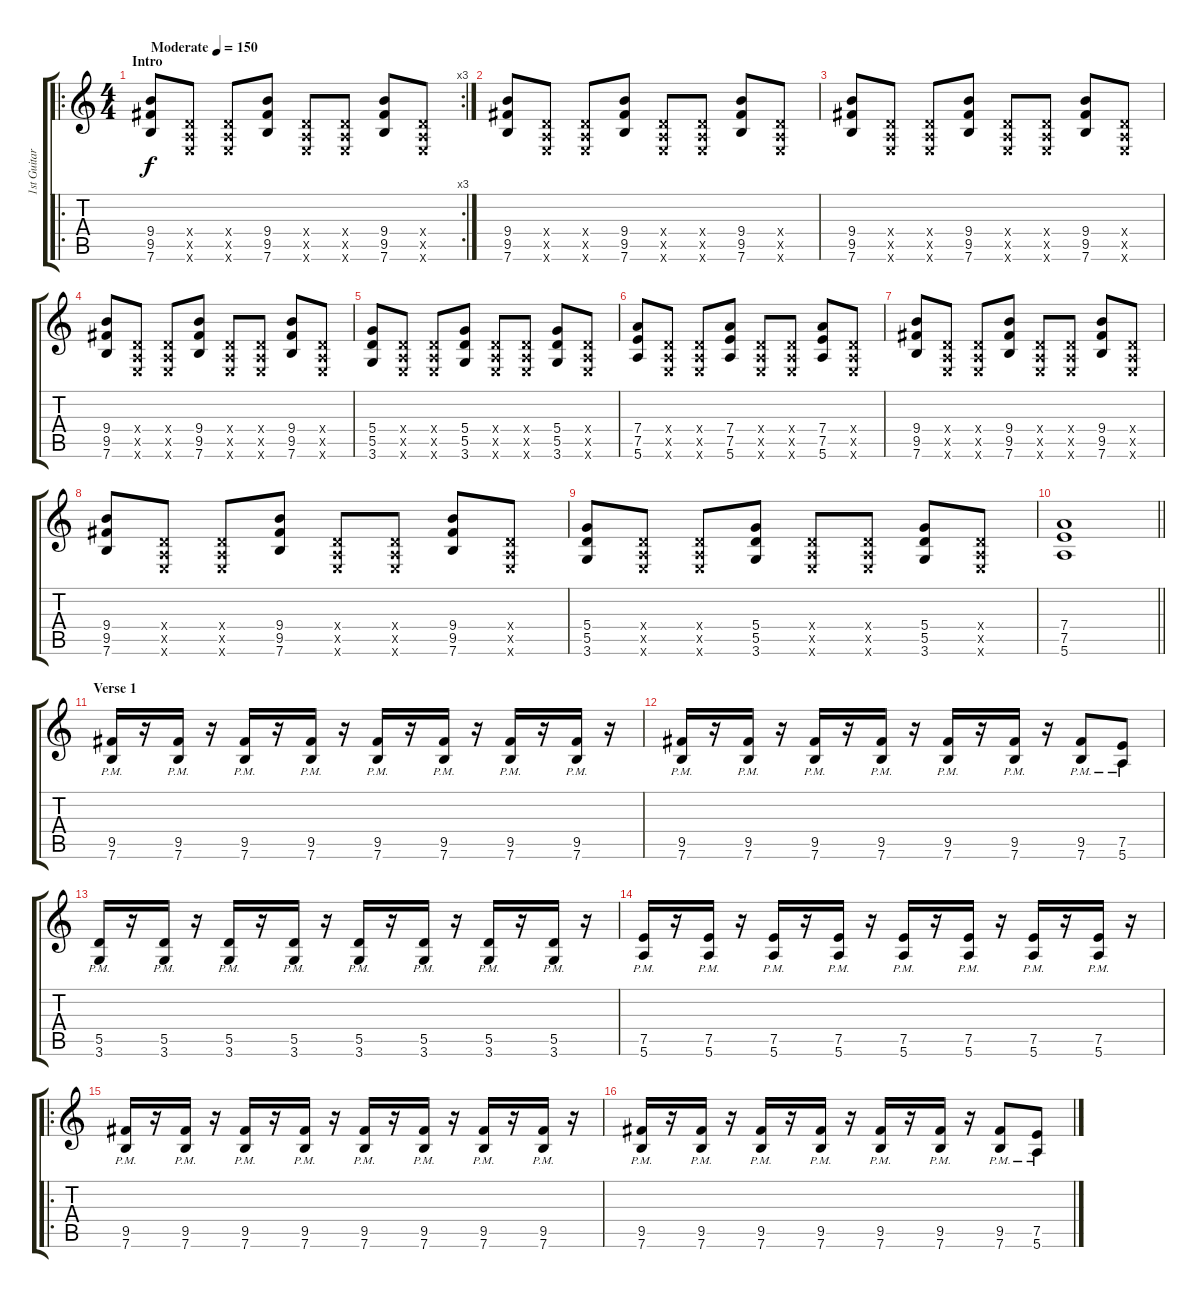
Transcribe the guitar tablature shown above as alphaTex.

\track ("1st Guitar" "1st Guitar") {instrument distortionguitar}
\staff {score tabs}
\tuning (E4 B3 G3 D3 A2 E2) {hide}
\ro
\rc 3
\ts (4 4)
\section ("" "Intro")
\tempo (150 "Moderate")
\clef g2
\ks c
(9.4 9.5 7.6).8{dy f instrument distortionguitar} (0.4{x} 0.5{x} 0.6{x}).8 (0.4{x} 0.5{x} 0.6{x}).8 (9.4 9.5 7.6).8 (0.4{x} 0.5{x} 0.6{x}).8 (0.4{x} 0.5{x} 0.6{x}).8 (9.4 9.5 7.6).8 (0.4{x} 0.5{x} 0.6{x}).8 |
(9.4 9.5 7.6).8 (0.4{x} 0.5{x} 0.6{x}).8 (0.4{x} 0.5{x} 0.6{x}).8 (9.4 9.5 7.6).8 (0.4{x} 0.5{x} 0.6{x}).8 (0.4{x} 0.5{x} 0.6{x}).8 (9.4 9.5 7.6).8 (0.4{x} 0.5{x} 0.6{x}).8 |
(9.4 9.5 7.6).8 (0.4{x} 0.5{x} 0.6{x}).8 (0.4{x} 0.5{x} 0.6{x}).8 (9.4 9.5 7.6).8 (0.4{x} 0.5{x} 0.6{x}).8 (0.4{x} 0.5{x} 0.6{x}).8 (9.4 9.5 7.6).8 (0.4{x} 0.5{x} 0.6{x}).8 |
(9.4 9.5 7.6).8 (0.4{x} 0.5{x} 0.6{x}).8 (0.4{x} 0.5{x} 0.6{x}).8 (9.4 9.5 7.6).8 (0.4{x} 0.5{x} 0.6{x}).8 (0.4{x} 0.5{x} 0.6{x}).8 (9.4 9.5 7.6).8 (0.4{x} 0.5{x} 0.6{x}).8 |
(5.4 5.5 3.6).8 (0.4{x} 0.5{x} 0.6{x}).8 (0.4{x} 0.5{x} 0.6{x}).8 (5.4 5.5 3.6).8 (0.4{x} 0.5{x} 0.6{x}).8 (0.4{x} 0.5{x} 0.6{x}).8 (5.4 5.5 3.6).8 (0.4{x} 0.5{x} 0.6{x}).8 |
(7.4 7.5 5.6).8 (0.4{x} 0.5{x} 0.6{x}).8 (0.4{x} 0.5{x} 0.6{x}).8 (7.4 7.5 5.6).8 (0.4{x} 0.5{x} 0.6{x}).8 (0.4{x} 0.5{x} 0.6{x}).8 (7.4 7.5 5.6).8 (0.4{x} 0.5{x} 0.6{x}).8 |
(9.4 9.5 7.6).8 (0.4{x} 0.5{x} 0.6{x}).8 (0.4{x} 0.5{x} 0.6{x}).8 (9.4 9.5 7.6).8 (0.4{x} 0.5{x} 0.6{x}).8 (0.4{x} 0.5{x} 0.6{x}).8 (9.4 9.5 7.6).8 (0.4{x} 0.5{x} 0.6{x}).8 |
(9.4 9.5 7.6).8 (0.4{x} 0.5{x} 0.6{x}).8 (0.4{x} 0.5{x} 0.6{x}).8 (9.4 9.5 7.6).8 (0.4{x} 0.5{x} 0.6{x}).8 (0.4{x} 0.5{x} 0.6{x}).8 (9.4 9.5 7.6).8 (0.4{x} 0.5{x} 0.6{x}).8 |
(5.4 5.5 3.6).8 (0.4{x} 0.5{x} 0.6{x}).8 (0.4{x} 0.5{x} 0.6{x}).8 (5.4 5.5 3.6).8 (0.4{x} 0.5{x} 0.6{x}).8 (0.4{x} 0.5{x} 0.6{x}).8 (5.4 5.5 3.6).8 (0.4{x} 0.5{x} 0.6{x}).8 |
\barLineRight lightlight
(7.4 7.5 5.6).1 |
\section ("" "Verse 1")
(9.5{pm} 7.6{pm}).16 r.16 (9.5{pm} 7.6{pm}).16 r.16 (9.5{pm} 7.6{pm}).16 r.16 (9.5{pm} 7.6{pm}).16 r.16 (9.5{pm} 7.6{pm}).16 r.16 (9.5{pm} 7.6{pm}).16 r.16 (9.5{pm} 7.6{pm}).16 r.16 (9.5{pm} 7.6{pm}).16 r.16 |
(9.5{pm} 7.6{pm}).16 r.16 (9.5{pm} 7.6{pm}).16 r.16 (9.5{pm} 7.6{pm}).16 r.16 (9.5{pm} 7.6{pm}).16 r.16 (9.5{pm} 7.6{pm}).16 r.16 (9.5{pm} 7.6{pm}).16 r.16 (9.5{pm} 7.6{pm}).8 (7.5{pm} 5.6{pm}).8 |
(5.5{pm} 3.6{pm}).16 r.16 (5.5{pm} 3.6{pm}).16 r.16 (5.5{pm} 3.6{pm}).16 r.16 (5.5{pm} 3.6{pm}).16 r.16 (5.5{pm} 3.6{pm}).16 r.16 (5.5{pm} 3.6{pm}).16 r.16 (5.5{pm} 3.6{pm}).16 r.16 (5.5{pm} 3.6{pm}).16 r.16 |
(7.5{pm} 5.6{pm}).16 r.16 (7.5{pm} 5.6{pm}).16 r.16 (7.5{pm} 5.6{pm}).16 r.16 (7.5{pm} 5.6{pm}).16 r.16 (7.5{pm} 5.6{pm}).16 r.16 (7.5{pm} 5.6{pm}).16 r.16 (7.5{pm} 5.6{pm}).16 r.16 (7.5{pm} 5.6{pm}).16 r.16 |
\ro
(9.5{pm} 7.6{pm}).16 r.16 (9.5{pm} 7.6{pm}).16 r.16 (9.5{pm} 7.6{pm}).16 r.16 (9.5{pm} 7.6{pm}).16 r.16 (9.5{pm} 7.6{pm}).16 r.16 (9.5{pm} 7.6{pm}).16 r.16 (9.5{pm} 7.6{pm}).16 r.16 (9.5{pm} 7.6{pm}).16 r.16 |
(9.5{pm} 7.6{pm}).16 r.16 (9.5{pm} 7.6{pm}).16 r.16 (9.5{pm} 7.6{pm}).16 r.16 (9.5{pm} 7.6{pm}).16 r.16 (9.5{pm} 7.6{pm}).16 r.16 (9.5{pm} 7.6{pm}).16 r.16 (9.5{pm} 7.6{pm}).8 (7.5{pm} 5.6{pm}).8
